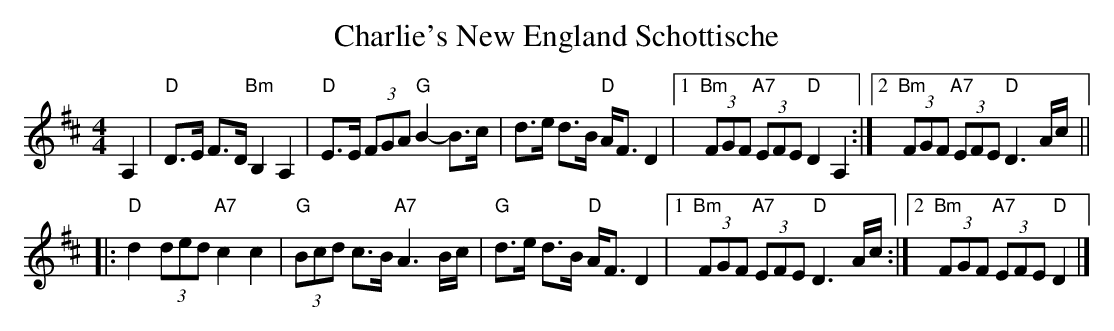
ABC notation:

X:1
T:Charlie's New England Schottische
M:4/4
L:1/8
K:D
A,2|"D"D>E F>D "Bm"B,2A,2 | "D"E>E (3FGA "G"B2-B>c | d>e d>B "D"A<FD2 |1 "Bm"(3FGF "A7"(3EFE "D"D2A,2 :|2 "Bm"(3FGF "A7"(3EFE "D"D3 A/c/ ||
|:"D"d2 (3ded "A7"c2c2 | "G"(3Bcd c>B "A7"A3B/c/ | "G"d>e d>B "D"A<FD2 |1 "Bm"(3FGF "A7"(3EFE "D"D3 A/c/ :|2  "Bm"(3FGF "A7"(3EFE "D"D2|]
